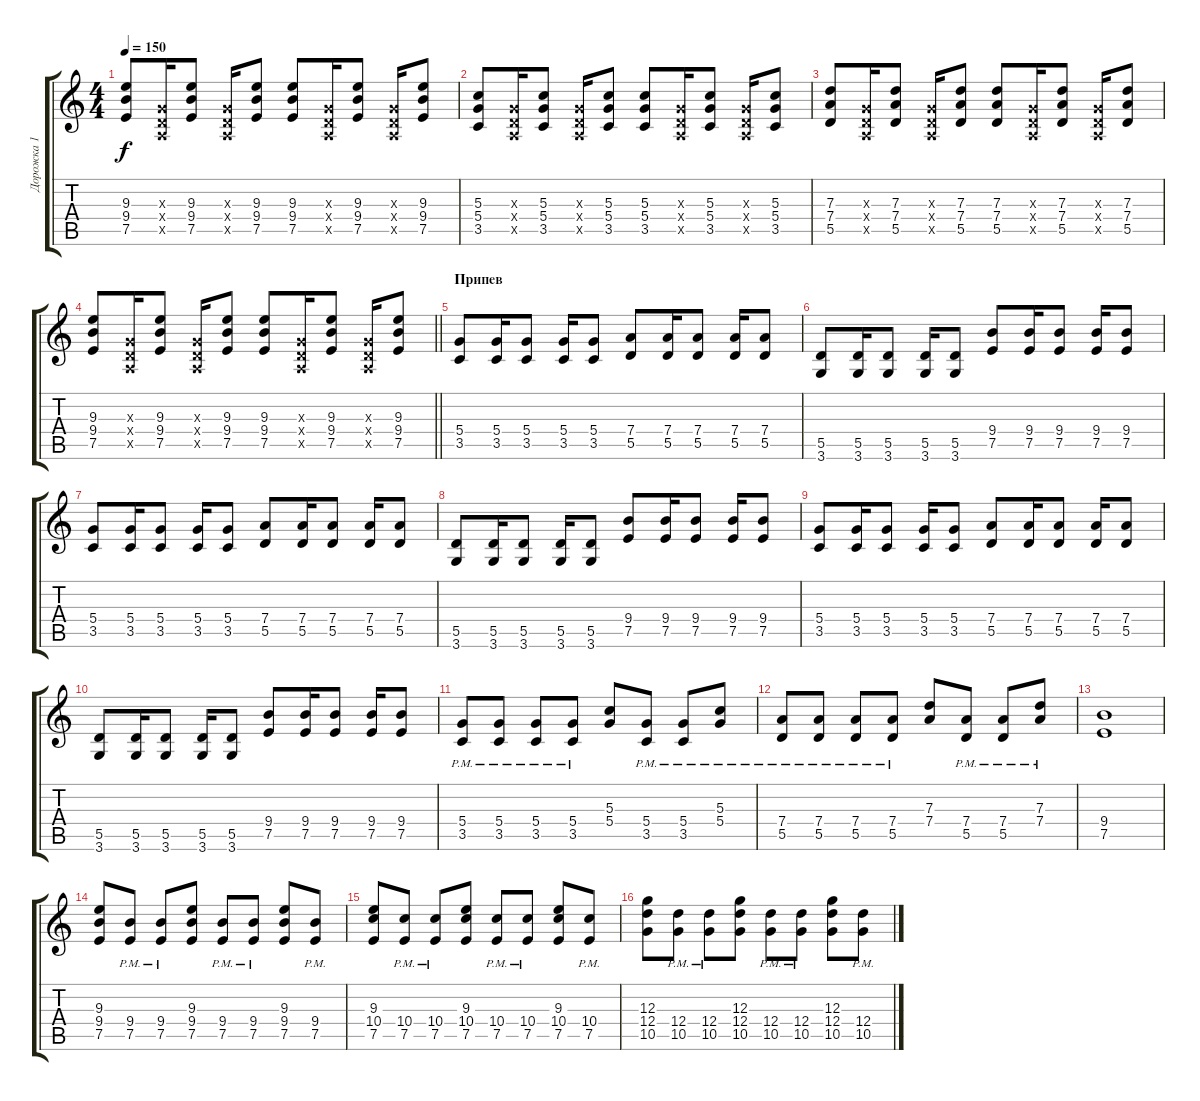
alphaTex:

\track ("Дорожка 1" "Дорожка 1") {instrument acousticguitarsteel}
\staff {score tabs}
\tuning (E4 B3 G3 D3 A2 E2) {hide}
\ts (4 4)
\tempo 150
\clef g2
\ks c
(9.3 9.4 7.5).8{dy f instrument acousticguitarsteel} (0.3{x} 0.4{x} 0.5{x}).16 (9.3 9.4 7.5).8 (0.3{x} 0.4{x} 0.5{x}).16 (9.3 9.4 7.5).8 (9.3 9.4 7.5).8 (0.3{x} 0.4{x} 0.5{x}).16 (9.3 9.4 7.5).8 (0.3{x} 0.4{x} 0.5{x}).16 (9.3 9.4 7.5).8 |
(5.3 5.4 3.5).8 (0.3{x} 0.4{x} 0.5{x}).16 (5.3 5.4 3.5).8 (0.3{x} 0.4{x} 0.5{x}).16 (5.3 5.4 3.5).8 (5.3 5.4 3.5).8 (0.3{x} 0.4{x} 0.5{x}).16 (5.3 5.4 3.5).8 (0.3{x} 0.4{x} 0.5{x}).16 (5.3 5.4 3.5).8 |
(7.3 7.4 5.5).8 (0.3{x} 0.4{x} 0.5{x}).16 (7.3 7.4 5.5).8 (0.3{x} 0.4{x} 0.5{x}).16 (7.3 7.4 5.5).8 (7.3 7.4 5.5).8 (0.3{x} 0.4{x} 0.5{x}).16 (7.3 7.4 5.5).8 (0.3{x} 0.4{x} 0.5{x}).16 (7.3 7.4 5.5).8 |
\barLineRight lightlight
(9.3 9.4 7.5).8 (0.3{x} 0.4{x} 0.5{x}).16 (9.3 9.4 7.5).8 (0.3{x} 0.4{x} 0.5{x}).16 (9.3 9.4 7.5).8 (9.3 9.4 7.5).8 (0.3{x} 0.4{x} 0.5{x}).16 (9.3 9.4 7.5).8 (0.3{x} 0.4{x} 0.5{x}).16 (9.3 9.4 7.5).8 |
\section ("" "Припев")
(5.4 3.5).8{instrument distortionguitar} (5.4 3.5).16 (5.4 3.5).8 (5.4 3.5).16 (5.4 3.5).8 (7.4 5.5).8 (7.4 5.5).16 (7.4 5.5).8 (7.4 5.5).16 (7.4 5.5).8 |
(5.5 3.6).8 (5.5 3.6).16 (5.5 3.6).8 (5.5 3.6).16 (5.5 3.6).8 (9.4 7.5).8 (9.4 7.5).16 (9.4 7.5).8 (9.4 7.5).16 (9.4 7.5).8 |
(5.4 3.5).8 (5.4 3.5).16 (5.4 3.5).8 (5.4 3.5).16 (5.4 3.5).8 (7.4 5.5).8 (7.4 5.5).16 (7.4 5.5).8 (7.4 5.5).16 (7.4 5.5).8 |
(5.5 3.6).8 (5.5 3.6).16 (5.5 3.6).8 (5.5 3.6).16 (5.5 3.6).8 (9.4 7.5).8 (9.4 7.5).16 (9.4 7.5).8 (9.4 7.5).16 (9.4 7.5).8 |
(5.4 3.5).8 (5.4 3.5).16 (5.4 3.5).8 (5.4 3.5).16 (5.4 3.5).8 (7.4 5.5).8 (7.4 5.5).16 (7.4 5.5).8 (7.4 5.5).16 (7.4 5.5).8 |
(5.5 3.6).8 (5.5 3.6).16 (5.5 3.6).8 (5.5 3.6).16 (5.5 3.6).8 (9.4 7.5).8 (9.4 7.5).16 (9.4 7.5).8 (9.4 7.5).16 (9.4 7.5).8 |
(5.4{pm} 3.5{pm}).8 (5.4{pm} 3.5{pm}).8 (5.4{pm} 3.5{pm}).8 (5.4{pm} 3.5{pm}).8 (5.3 5.4).8 (5.4{pm} 3.5{pm}).8 (5.4{pm} 3.5{pm}).8 (5.3 5.4{pm}).8 |
(7.4{pm} 5.5{pm}).8 (7.4{pm} 5.5{pm}).8 (7.4{pm} 5.5{pm}).8 (7.4{pm} 5.5{pm}).8 (7.3 7.4).8 (7.4{pm} 5.5{pm}).8 (7.4{pm} 5.5{pm}).8 (7.3 7.4{pm}).8 |
(9.4 7.5).1 |
(9.3 9.4 7.5).8 (9.4{pm} 7.5{pm}).8 (9.4{pm} 7.5{pm}).8 (9.3 9.4 7.5).8 (9.4{pm} 7.5{pm}).8 (9.4{pm} 7.5{pm}).8 (9.3 9.4 7.5).8 (9.4 7.5{pm}).8 |
(9.3 10.4 7.5).8 (10.4{pm} 7.5{pm}).8 (10.4{pm} 7.5{pm}).8 (9.3 10.4 7.5).8 (10.4{pm} 7.5{pm}).8 (10.4{pm} 7.5{pm}).8 (9.3 10.4 7.5).8 (10.4 7.5{pm}).8 |
(12.3 12.4 10.5).8 (12.4{pm} 10.5{pm}).8 (12.4{pm} 10.5{pm}).8 (12.3 12.4 10.5).8 (12.4{pm} 10.5{pm}).8 (12.4{pm} 10.5{pm}).8 (12.3 12.4 10.5).8 (12.4 10.5{pm}).8
